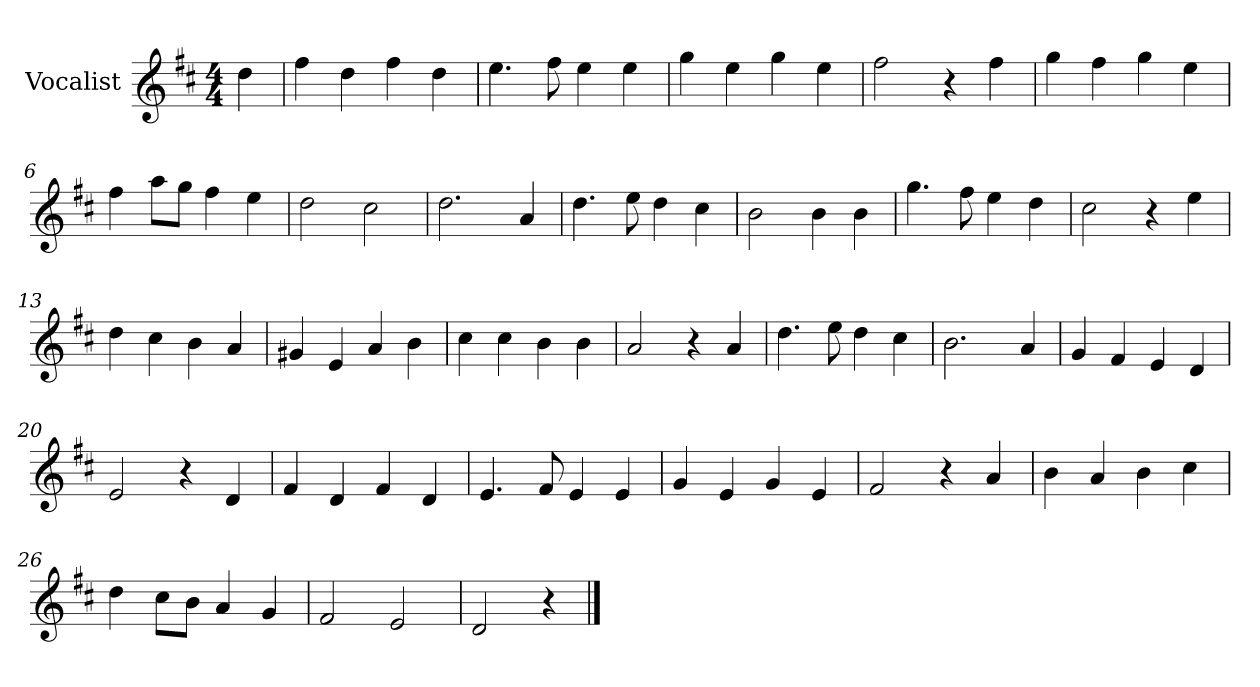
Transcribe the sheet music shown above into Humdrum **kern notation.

**kern
*part1
*staff1
*I"Vocalist
*k[f#c#]
*D:
*M4/4
=
4dd
=1
4ff#
4dd
4ff#
4dd
=2
4.ee
8ff#
4ee
4ee
=3
4gg
4ee
4gg
4ee
=4
2ff#
4r
4ff#
=5
4gg
4ff#
4gg
4ee
=6
4ff#
8aaL
8ggJ
4ff#
4ee
=7
2dd
2cc#
=8
2.dd
4a
=9
4.dd
8ee
4dd
4cc#
=10
2b
4b
4b
=11
4.gg
8ff#
4ee
4dd
=12
2cc#
4r
4ee
=13
4dd
4cc#
4b
4a
=14
4g#X
4e
4a
4b
=15
4cc#
4cc#
4b
4b
=16
2a
4r
4a
=17
4.dd
8ee
4dd
4cc#
=18
2.b
4a
=19
4g
4f#
4e
4d
=20
2e
4r
4d
=21
4f#
4d
4f#
4d
=22
4.e
8f#
4e
4e
=23
4g
4e
4g
4e
=24
2f#
4r
4a
=25
4b
4a
4b
4cc#
=26
4dd
8cc#L
8bJ
4a
4g
=27
2f#
2e
=28
2d
4r
==
*-
